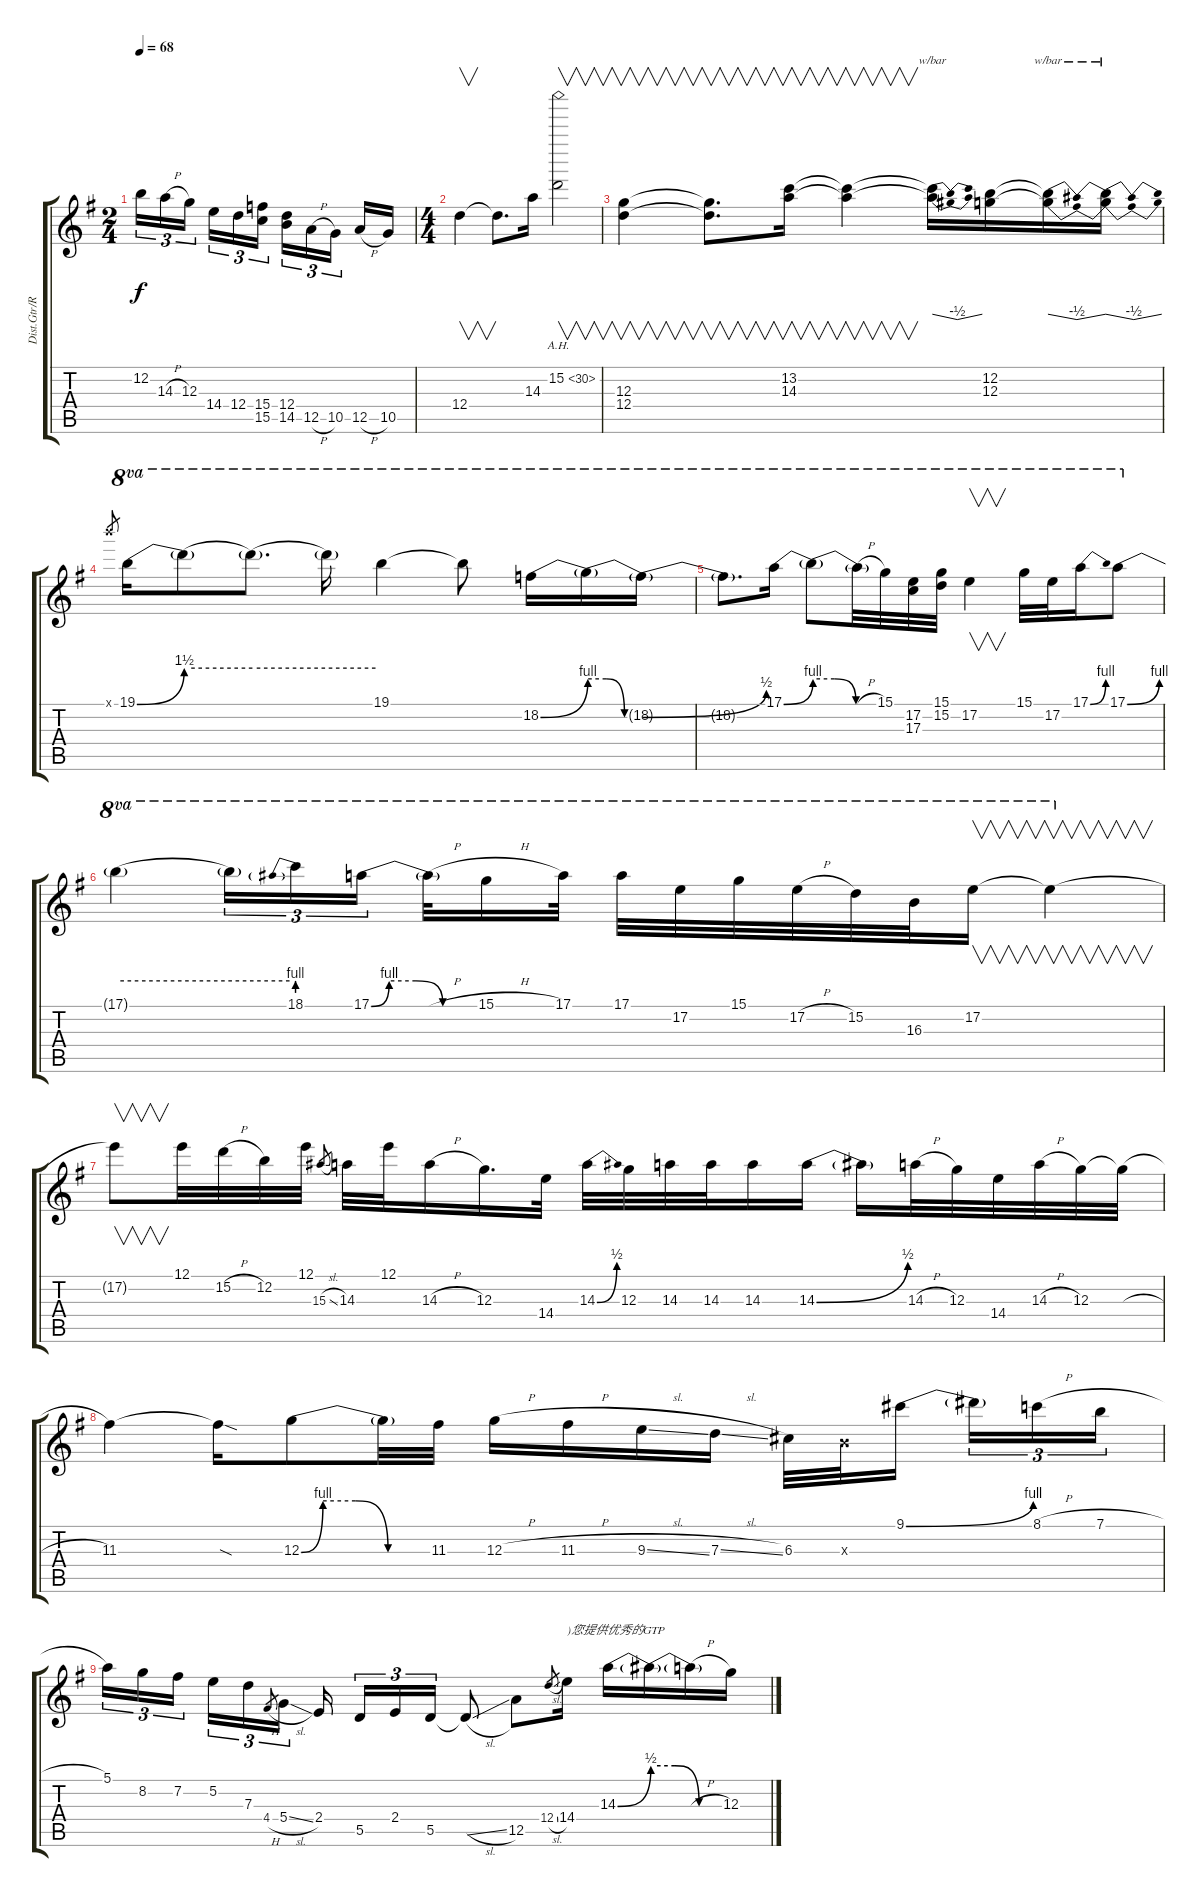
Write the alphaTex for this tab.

\track ("Dist.Gtr/Reverb" "Dist.Gtr/R") {instrument overdrivenguitar}
\staff {score tabs}
\tuning (E4 B3 G3 D3 A2 E2) {hide}
\ts (2 4)
\tempo 68
\clef g2
\ks g
12.2.16{tu (3 2) dy f} 14.3{h}.16{tu (3 2)} 12.3.16{tu (3 2) beam splitsecondary} 14.4.16{tu (3 2)} 12.4.16{tu (3 2)} (15.4 15.5).16{tu (3 2)} (12.4 14.5).16{tu (3 2)} 12.5{h}.16{tu (3 2)} 10.5.16{tu (3 2) beam splitsecondary} 12.5{h}.16 10.5.16 |
\ts (4 4)
12.4.4{v} 12.4{t}.8{d} 14.3.16 15.2{ah 15}.2{v} |
(12.3 12.4).4{v} (12.3{t} 12.4{t}).8{v d} (13.2 14.3).16{v} (13.2{t} 14.3{t}).4{v} (13.2{t} 14.3{t}).16{tbe (dip default 0 0 30 -2 60 0)} (12.2 12.3).16 (12.2{t} 12.3{t}).16{tbe (dip default 0 0 30 -2 60 0)} (12.2{t} 12.3{t}).16{tbe (dip default 0 0 30 -2 60 0)} |
19.1{x}.8{gr} 19.1{be (bend 0 0 60 6)}.16{ot 8va} 19.1{be (hold 0 6 60 6) t}.8{ot 8va} 19.1{be (hold 0 6 60 6) t}.8{d ot 8va} 19.1{t}.16{ot 8va} 19.1.4{ot 8va} 19.1{t}.8{ot 8va} 18.2{be (bend 0 0 60 4)}.16{ot 8va} 18.2{be (custom 0 4 20 4 40 0 60 0) t}.16{ot 8va} 18.2{be (bend 0 0 60 2) t}.16{ot 8va} |
18.2{t}.8{d ot 8va} 17.1{be (bend 0 0 60 4)}.16{ot 8va} 17.1{be (custom 0 4 20 4 40 0 60 0) t}.8{ot 8va} 17.1{h t}.32{ot 8va} 15.1.32{ot 8va} (17.2 17.3).32{ot 8va} (15.1 15.2).32{ot 8va} 17.2.4{v ot 8va} 15.1.32{ot 8va} 17.2.32{ot 8va} 17.1{be (bend 0 0 60 4)}.16{ot 8va} 17.1{be (bend 0 0 60 4)}.8{ot 8va} |
17.1{be (hold 0 4 60 4) t}.4{ot 8va} 17.1{t}.16{tu (3 2) ot 8va} 18.1{be (prebend 0 4 60 4)}.16{tu (3 2) ot 8va} 17.1{be (custom 0 0 10 4 25 4 40 0 60 0)}.16{tu (3 2) ot 8va beam splitsecondary} 17.1{h t}.32{ot 8va} 15.1{h}.16{ot 8va} 17.1.32{ot 8va} 17.1.32{ot 8va} 17.2.32{ot 8va} 15.1.32{ot 8va} 17.2{h}.32{ot 8va} 15.2.32{ot 8va} 16.3.32{ot 8va} 17.2.16{v ot 8va} 17.2{t}.4{v ot 8va} |
17.2{t}.8{v} 12.1.32 15.2{h}.32 12.2.32 12.1.32 15.3{sl}.8{gr} 14.3.32 12.1.32 14.3{h}.16 12.3.16{d} 14.4.32 14.3{be (bend 0 0 60 2)}.32 12.3.32 14.3.32 14.3.32 14.3.16 14.3{be (bend 0 0 60 2)}.16 14.3{t}.16 14.3{h}.32 12.3.32 14.4.32 14.3{h}.32 12.3.32 12.3{h t}.32 |
11.3.4 11.3{sod t}.16 12.3{be (custom 0 0 10 4 25 4 40 0 60 0)}.8 12.3{t}.32 11.3.32 12.3{h}.16 11.3{h}.16 9.3{sl}.16 7.3{sl}.16 6.3.32 4.3{x}.32 9.1{be (bend 0 0 60 4)}.16{beam splitsecondary} 9.1{t}.16{tu (3 2)} 8.1{h}.16{tu (3 2)} 7.1{h}.16{tu (3 2)} |
5.1.16{tu (3 2)} 8.2.16{tu (3 2)} 7.2.16{tu (3 2) beam splitsecondary} 5.2.16{tu (3 2)} 7.3.16{tu (3 2)} 4.4{h}.8{gr} 5.4{sl}.16{tu (3 2)} 2.4.16{beam splitsecondary} 5.5.16{tu (3 2)} 2.4.16{tu (3 2)} 5.5.16{tu (3 2)} 5.5{sl t}.8 12.5.8 12.4{sl}.8{gr} 14.4.16{txt ")您提供优秀的GTP"} 14.3{be (bend 0 0 60 2)}.16 14.3{be (custom 0 2 20 2 40 0 60 0) t}.16 14.3{h t}.16 12.3.16
